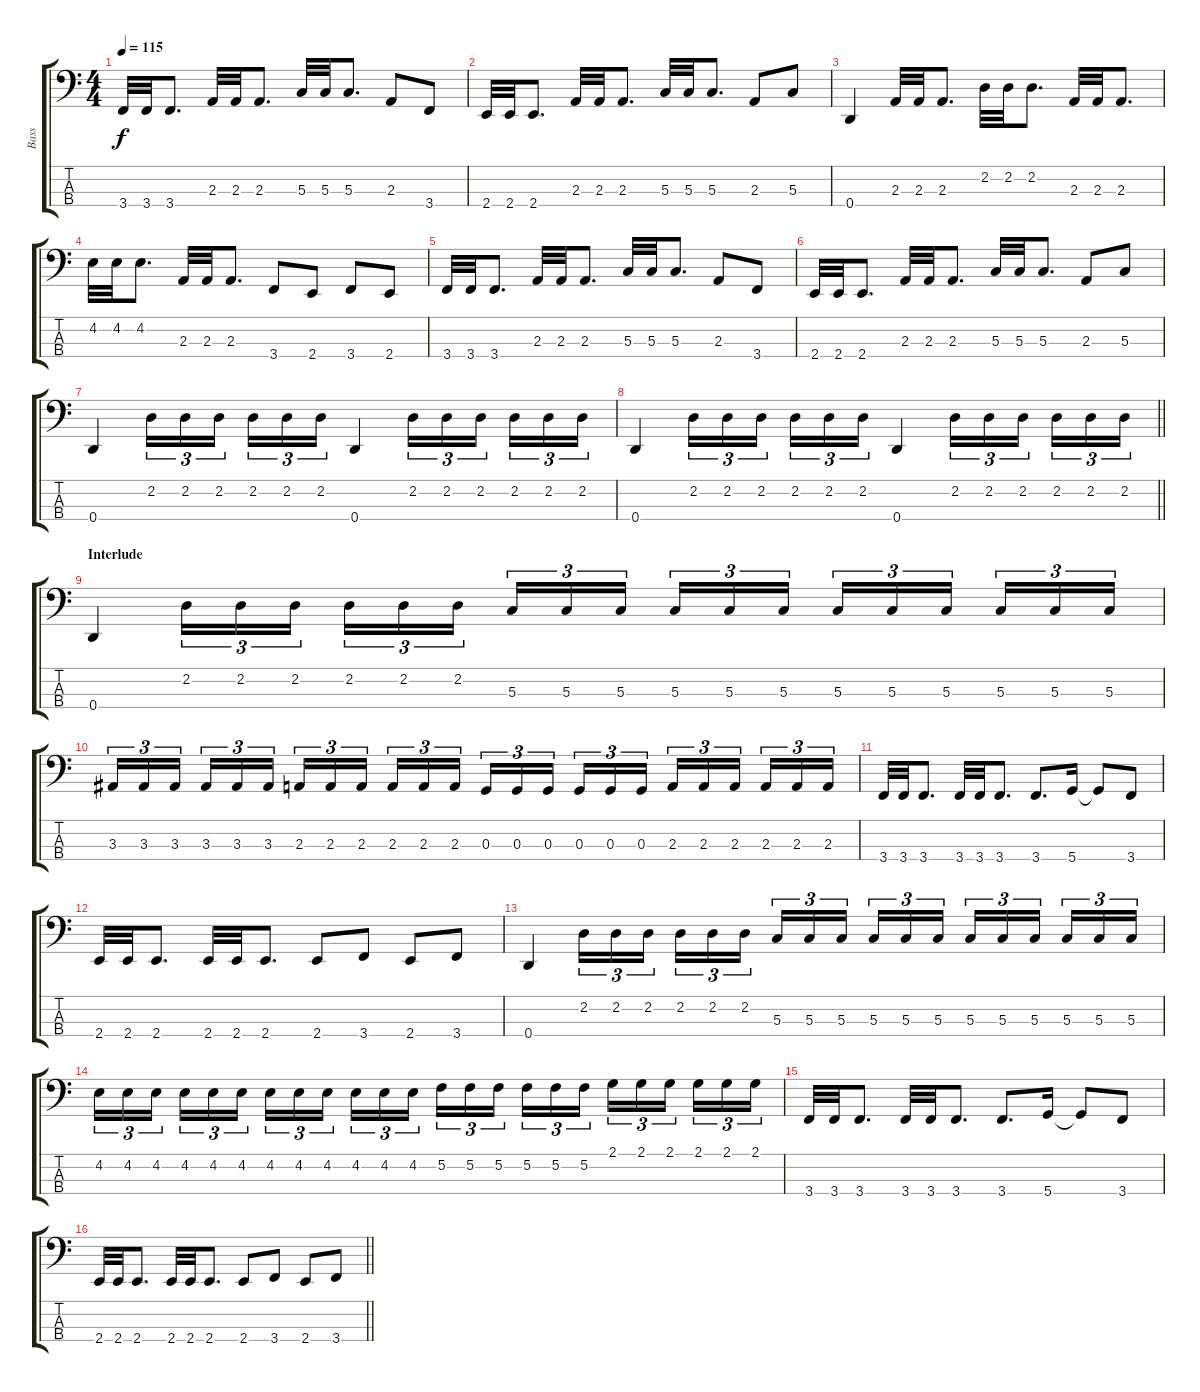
\track ("Bass" "Bass") {instrument electricbasspick}
\staff {score tabs}
\tuning (F2 C2 G1 D1) {hide}
\ts (4 4)
\tempo 115
\clef f4
\ks c
3.4.32{dy f} 3.4.32 3.4.8{d} 2.3.32 2.3.32 2.3.8{d} 5.3.32 5.3.32 5.3.8{d} 2.3.8 3.4.8 |
2.4.32 2.4.32 2.4.8{d} 2.3.32 2.3.32 2.3.8{d} 5.3.32 5.3.32 5.3.8{d} 2.3.8 5.3.8 |
0.4.4 2.3.32 2.3.32 2.3.8{d} 2.2.32 2.2.32 2.2.8{d} 2.3.32 2.3.32 2.3.8{d} |
4.2.32 4.2.32 4.2.8{d} 2.3.32 2.3.32 2.3.8{d} 3.4.8 2.4.8 3.4.8 2.4.8 |
3.4.32 3.4.32 3.4.8{d} 2.3.32 2.3.32 2.3.8{d} 5.3.32 5.3.32 5.3.8{d} 2.3.8 3.4.8 |
2.4.32 2.4.32 2.4.8{d} 2.3.32 2.3.32 2.3.8{d} 5.3.32 5.3.32 5.3.8{d} 2.3.8 5.3.8 |
0.4.4 2.2.16{tu (3 2)} 2.2.16{tu (3 2)} 2.2.16{tu (3 2) beam splitsecondary} 2.2.16{tu (3 2)} 2.2.16{tu (3 2)} 2.2.16{tu (3 2)} 0.4.4 2.2.16{tu (3 2)} 2.2.16{tu (3 2)} 2.2.16{tu (3 2) beam splitsecondary} 2.2.16{tu (3 2)} 2.2.16{tu (3 2)} 2.2.16{tu (3 2)} |
\barLineRight lightlight
0.4.4 2.2.16{tu (3 2)} 2.2.16{tu (3 2)} 2.2.16{tu (3 2) beam splitsecondary} 2.2.16{tu (3 2)} 2.2.16{tu (3 2)} 2.2.16{tu (3 2)} 0.4.4 2.2.16{tu (3 2)} 2.2.16{tu (3 2)} 2.2.16{tu (3 2) beam splitsecondary} 2.2.16{tu (3 2)} 2.2.16{tu (3 2)} 2.2.16{tu (3 2)} |
\section ("" "Interlude")
0.4.4 2.2.16{tu (3 2)} 2.2.16{tu (3 2)} 2.2.16{tu (3 2) beam splitsecondary} 2.2.16{tu (3 2)} 2.2.16{tu (3 2)} 2.2.16{tu (3 2)} 5.3.16{tu (3 2)} 5.3.16{tu (3 2)} 5.3.16{tu (3 2) beam splitsecondary} 5.3.16{tu (3 2)} 5.3.16{tu (3 2)} 5.3.16{tu (3 2)} 5.3.16{tu (3 2)} 5.3.16{tu (3 2)} 5.3.16{tu (3 2) beam splitsecondary} 5.3.16{tu (3 2)} 5.3.16{tu (3 2)} 5.3.16{tu (3 2)} |
3.3.16{tu (3 2)} 3.3.16{tu (3 2)} 3.3.16{tu (3 2) beam splitsecondary} 3.3.16{tu (3 2)} 3.3.16{tu (3 2)} 3.3.16{tu (3 2)} 2.3.16{tu (3 2)} 2.3.16{tu (3 2)} 2.3.16{tu (3 2) beam splitsecondary} 2.3.16{tu (3 2)} 2.3.16{tu (3 2)} 2.3.16{tu (3 2)} 0.3.16{tu (3 2)} 0.3.16{tu (3 2)} 0.3.16{tu (3 2) beam splitsecondary} 0.3.16{tu (3 2)} 0.3.16{tu (3 2)} 0.3.16{tu (3 2)} 2.3.16{tu (3 2)} 2.3.16{tu (3 2)} 2.3.16{tu (3 2) beam splitsecondary} 2.3.16{tu (3 2)} 2.3.16{tu (3 2)} 2.3.16{tu (3 2)} |
3.4.32 3.4.32 3.4.8{d} 3.4.32 3.4.32 3.4.8{d} 3.4.8{d} 5.4.16 5.4{t}.8 3.4.8 |
2.4.32 2.4.32 2.4.8{d} 2.4.32 2.4.32 2.4.8{d} 2.4.8 3.4.8 2.4.8 3.4.8 |
0.4.4 2.2.16{tu (3 2)} 2.2.16{tu (3 2)} 2.2.16{tu (3 2) beam splitsecondary} 2.2.16{tu (3 2)} 2.2.16{tu (3 2)} 2.2.16{tu (3 2)} 5.3.16{tu (3 2)} 5.3.16{tu (3 2)} 5.3.16{tu (3 2) beam splitsecondary} 5.3.16{tu (3 2)} 5.3.16{tu (3 2)} 5.3.16{tu (3 2)} 5.3.16{tu (3 2)} 5.3.16{tu (3 2)} 5.3.16{tu (3 2) beam splitsecondary} 5.3.16{tu (3 2)} 5.3.16{tu (3 2)} 5.3.16{tu (3 2)} |
4.2.16{tu (3 2)} 4.2.16{tu (3 2)} 4.2.16{tu (3 2) beam splitsecondary} 4.2.16{tu (3 2)} 4.2.16{tu (3 2)} 4.2.16{tu (3 2)} 4.2.16{tu (3 2)} 4.2.16{tu (3 2)} 4.2.16{tu (3 2) beam splitsecondary} 4.2.16{tu (3 2)} 4.2.16{tu (3 2)} 4.2.16{tu (3 2)} 5.2.16{tu (3 2)} 5.2.16{tu (3 2)} 5.2.16{tu (3 2) beam splitsecondary} 5.2.16{tu (3 2)} 5.2.16{tu (3 2)} 5.2.16{tu (3 2)} 2.1.16{tu (3 2)} 2.1.16{tu (3 2)} 2.1.16{tu (3 2) beam splitsecondary} 2.1.16{tu (3 2)} 2.1.16{tu (3 2)} 2.1.16{tu (3 2)} |
3.4.32 3.4.32 3.4.8{d} 3.4.32 3.4.32 3.4.8{d} 3.4.8{d} 5.4.16 5.4{t}.8 3.4.8 |
\barLineRight lightlight
2.4.32 2.4.32 2.4.8{d} 2.4.32 2.4.32 2.4.8{d} 2.4.8 3.4.8 2.4.8 3.4.8
